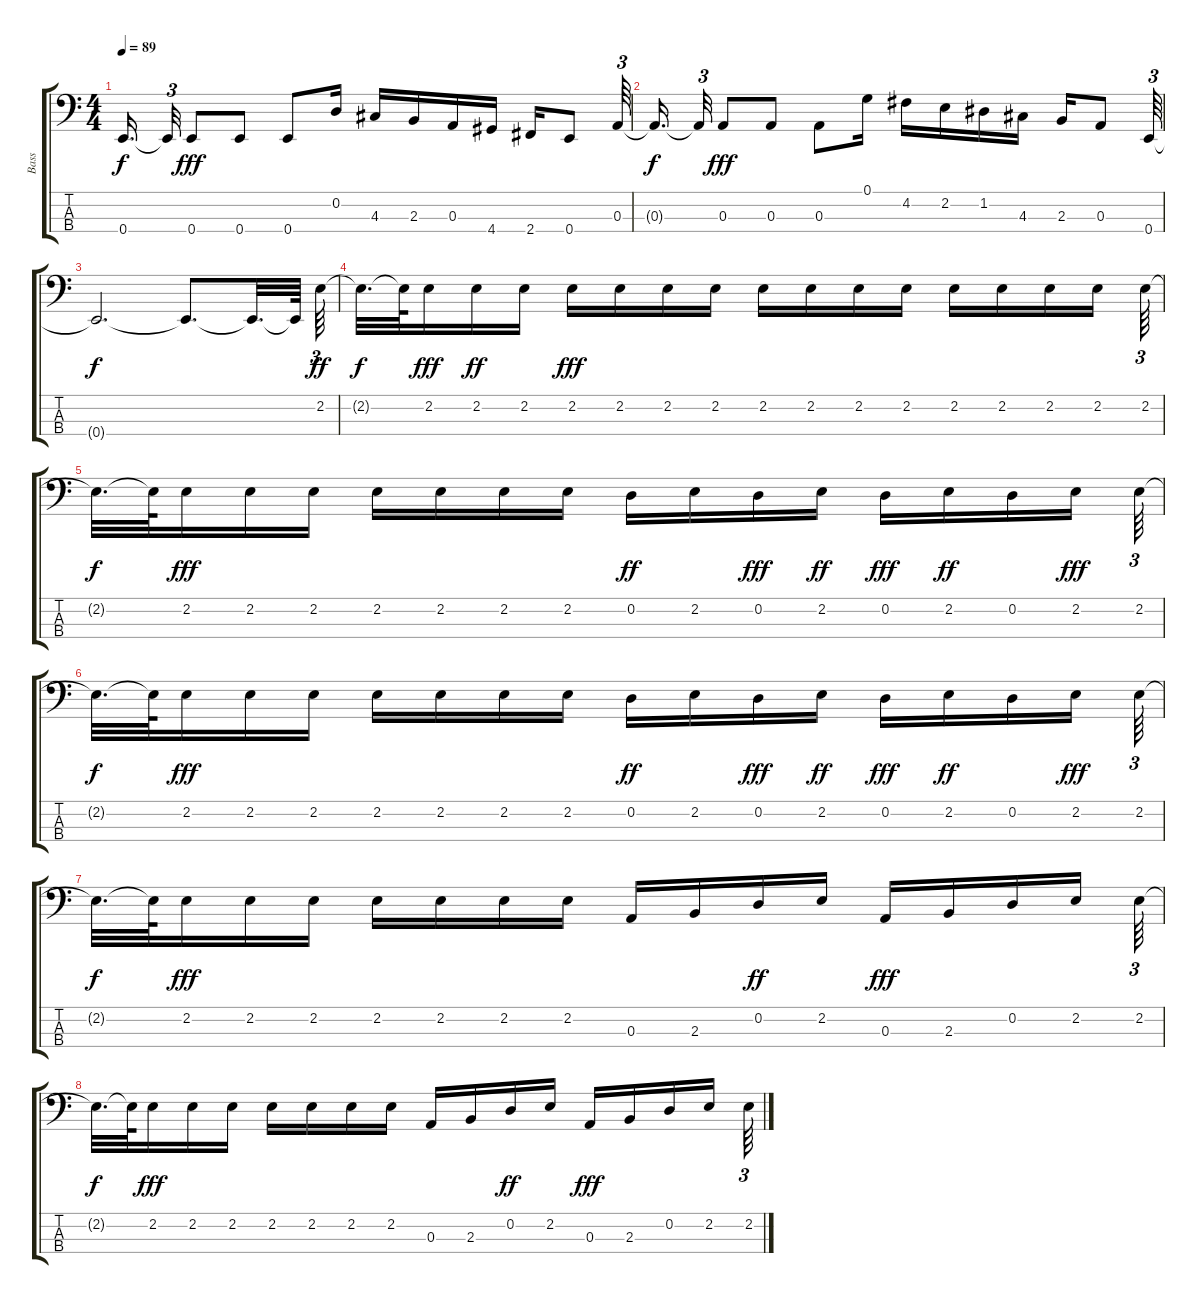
\track ("Bass" "Bass") {instrument electricbassfinger}
\staff {score tabs}
\tuning (G2 D2 A1 E1) {hide}
\ts (4 4)
\tempo 89
\clef f4
\ks c
0.4{t}.16{d dy f beam splitsecondary} 0.4{t}.32{tu (3 2)} 0.4.8{dy fff} 0.4.8 0.4.8 0.2.16 4.3.16 2.3.16 0.3.16 4.4.16 2.4.16 0.4.8 0.3.64{tu (3 2)} |
0.3{t}.16{d dy f beam splitsecondary} 0.3{t}.32{tu (3 2)} 0.3.8{dy fff} 0.3.8 0.3.8 0.1.16 4.2.16 2.2.16 1.2.16 4.3.16 2.3.16 0.3.8 0.4.64{tu (3 2)} |
0.4{t}.2{d dy f} 0.4{t}.8{d} 0.4{t}.32{d} 0.4{t}.64 2.2.64{tu (3 2) dy ff} |
2.2{t}.32{d dy f} 2.2{t}.64 2.2.16{dy fff} 2.2.16{dy ff} 2.2.16 2.2.16{dy fff} 2.2.16 2.2.16 2.2.16 2.2.16 2.2.16 2.2.16 2.2.16 2.2.16 2.2.16 2.2.16 2.2.16 2.2.64{tu (3 2)} |
2.2{t}.32{d dy f} 2.2{t}.64 2.2.16{dy fff} 2.2.16 2.2.16 2.2.16 2.2.16 2.2.16 2.2.16 0.2.16{dy ff} 2.2.16 0.2.16{dy fff} 2.2.16{dy ff} 0.2.16{dy fff} 2.2.16{dy ff} 0.2.16 2.2.16{dy fff} 2.2.64{tu (3 2)} |
2.2{t}.32{d dy f} 2.2{t}.64 2.2.16{dy fff} 2.2.16 2.2.16 2.2.16 2.2.16 2.2.16 2.2.16 0.2.16{dy ff} 2.2.16 0.2.16{dy fff} 2.2.16{dy ff} 0.2.16{dy fff} 2.2.16{dy ff} 0.2.16 2.2.16{dy fff} 2.2.64{tu (3 2)} |
2.2{t}.32{d dy f} 2.2{t}.64 2.2.16{dy fff} 2.2.16 2.2.16 2.2.16 2.2.16 2.2.16 2.2.16 0.3.16 2.3.16 0.2.16{dy ff} 2.2.16 0.3.16{dy fff} 2.3.16 0.2.16 2.2.16 2.2.64{tu (3 2)} |
2.2{t}.32{d dy f} 2.2{t}.64 2.2.16{dy fff} 2.2.16 2.2.16 2.2.16 2.2.16 2.2.16 2.2.16 0.3.16 2.3.16 0.2.16{dy ff} 2.2.16 0.3.16{dy fff} 2.3.16 0.2.16 2.2.16 2.2.64{tu (3 2)}
